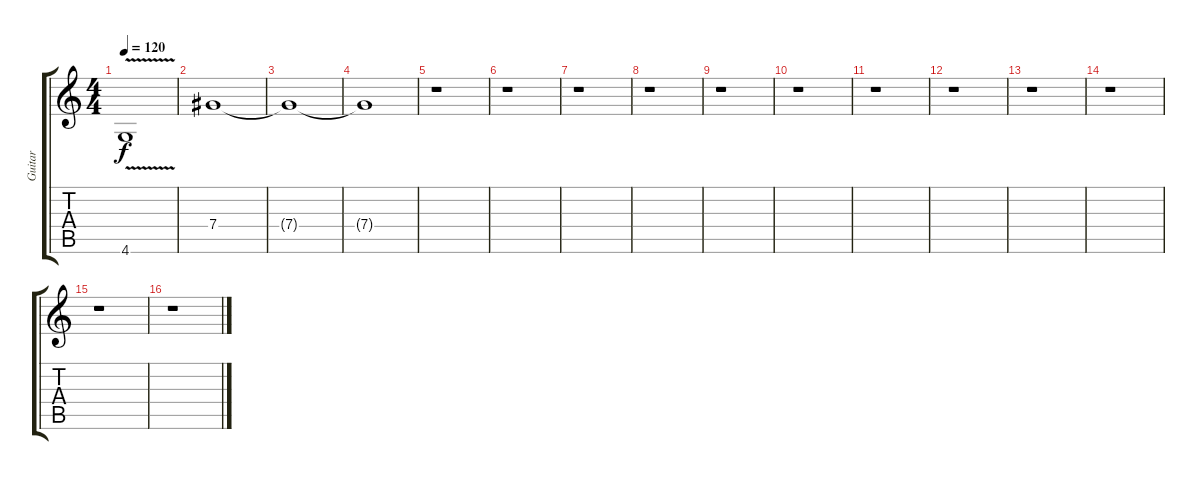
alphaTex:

\track ("Guitar" "Guitar") {instrument distortionguitar}
\staff {score tabs}
\tuning (Eb4 Bb3 Gb3 Db3 Ab2 Eb2) {hide}
\ts (4 4)
\tempo 120
\clef g2
\ks c
4.6{v}.1{dy f} |
7.4.1 |
7.4{t}.1 |
7.4{t}.1 |
r.1 |
r.1 |
r.1 |
\section ("" "")
r.1 |
r.1 |
r.1 |
r.1 |
r.1 |
r.1 |
r.1 |
r.1 |
r.1
